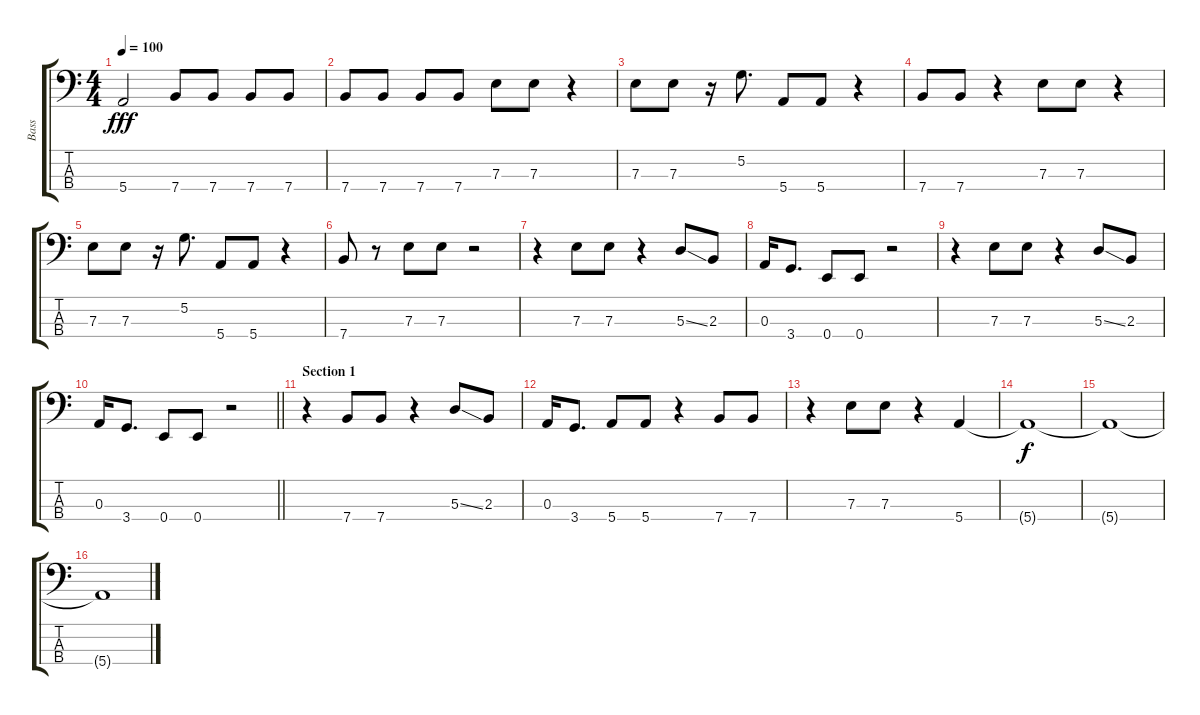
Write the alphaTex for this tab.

\track ("Bass" "Bass") {instrument electricbassfinger}
\staff {score tabs}
\tuning (G2 D2 A1 E1) {hide}
\ts (4 4)
\tempo 100
\clef f4
\ks c
5.4{t}.2{dy fff} 7.4.8 7.4.8 7.4.8 7.4.8 |
7.4.8 7.4.8 7.4.8 7.4.8 7.3.8 7.3.8 r.4 |
7.3.8 7.3.8 r.16 5.2.8{d} 5.4.8 5.4.8 r.4 |
7.4.8 7.4.8 r.4 7.3.8 7.3.8 r.4 |
7.3.8 7.3.8 r.16 5.2.8{d} 5.4.8 5.4.8 r.4 |
7.4.8 r.8 7.3.8 7.3.8 r.2 |
r.4 7.3.8 7.3.8 r.4 5.3{ss}.8 2.3.8 |
0.3.16 3.4.8{d} 0.4.8 0.4.8 r.2 |
r.4 7.3.8 7.3.8 r.4 5.3{ss}.8 2.3.8 |
\barLineRight lightlight
0.3.16 3.4.8{d} 0.4.8 0.4.8 r.2 |
\section ("" "Section 1")
r.4 7.4.8 7.4.8 r.4 5.3{ss}.8 2.3.8 |
0.3.16 3.4.8{d} 5.4.8 5.4.8 r.4 7.4.8 7.4.8 |
r.4 7.3.8 7.3.8 r.4 5.4.4 |
5.4{t}.1{dy f} |
5.4{t}.1 |
5.4{t}.1
